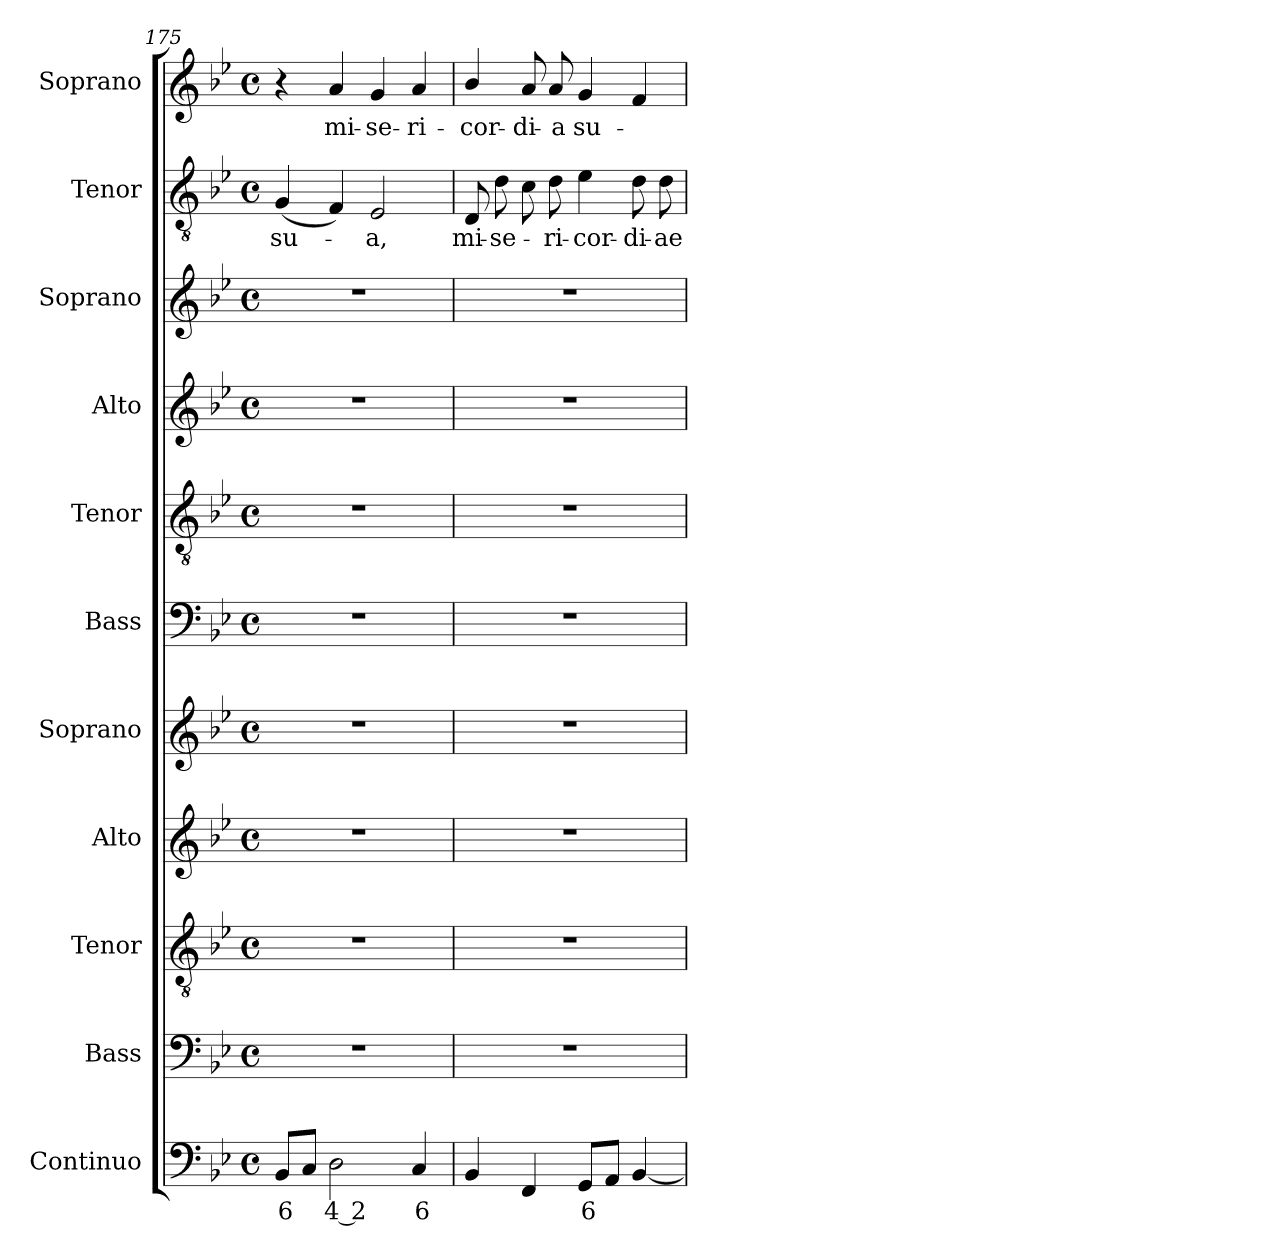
**kern	**text	**kern	**kern	**kern	**kern	**kern	**kern	**kern	**kern	**kern	**text	**kern	**text
*part11	*part11	*part10	*part9	*part8	*part7	*part6	*part5	*part4	*part3	*part2	*part2	*part1	*part1
*staff11	*staff11	*staff10	*staff9	*staff8	*staff7	*staff6	*staff5	*staff4	*staff3	*staff2	*staff2	*staff1	*staff1
*I"Continuo	*	*I"Bass	*I"Tenor	*I"Alto	*I"Soprano	*I"Bass	*I"Tenor	*I"Alto	*I"Soprano	*I"Tenor	*	*I"Soprano	*
*I'Cont.	*	*I'B.	*I'T.	*I'A.	*I'S.	*I'B.	*I'T.	*I'A.	*I'S.	*I'T.	*	*I'S.	*
!!LO:PB:g=z
*clefF4	*	*clefF4	*clefGv2	*clefG2	*clefG2	*clefF4	*clefGv2	*clefG2	*clefG2	*clefGv2	*	*clefG2	*
*	*	*	*ITrd7c12	*	*	*	*ITrd7c12	*	*	*ITrd7c12	*	*	*
*k[b-e-]	*	*k[b-e-]	*k[b-e-]	*k[b-e-]	*k[b-e-]	*k[b-e-]	*k[b-e-]	*k[b-e-]	*k[b-e-]	*k[b-e-]	*	*k[b-e-]	*
*B-:	*	*B-:	*B-:	*B-:	*B-:	*B-:	*B-:	*B-:	*B-:	*B-:	*	*B-:	*
*M4/4	*	*M4/4	*M4/4	*M4/4	*M4/4	*M4/4	*M4/4	*M4/4	*M4/4	*M4/4	*	*M4/4	*
*met(c)	*	*met(c)	*met(c)	*met(c)	*met(c)	*met(c)	*met(c)	*met(c)	*met(c)	*met(c)	*	*met(c)	*
=175	=175	=175	=175	=175	=175	=175	=175	=175	=175	=175	=175	=175	=175
!	!LO:LY:b:color=#000000	!	!	!	!	!	!	!	!	!	!	!	!
!	!	!	!	!	!	!	!	!	!	!	!LO:LY:b:color=#000000	!	!
8BB-i/L	6	1r	1r	1r	1r	1r	1r	1r	1r	(4GGi/	su-	4r	.
8Ci/J	.	.	.	.	.	.	.	.	.	.	.	.	.
!	!LO:LY:b:color=#000000	!	!	!	!	!	!	!	!	!	!	!	!
!	!	!	!	!	!	!	!	!	!	!	!	!	!LO:LY:b:color=#000000
2Di\	4 2	.	.	.	.	.	.	.	.	4FFi/)	.	4ai/	mi-
!	!	!	!	!	!	!	!	!	!	!	!LO:LY:b:color=#000000	!	!
!	!	!	!	!	!	!	!	!	!	!	!	!	!LO:LY:b:color=#000000
.	.	.	.	.	.	.	.	.	.	2EE-i/	-a,	4gi/	-se-
!	!LO:LY:b:color=#000000	!	!	!	!	!	!	!	!	!	!	!	!
!	!	!	!	!	!	!	!	!	!	!	!	!	!LO:LY:b:color=#000000
4Ci/	6	.	.	.	.	.	.	.	.	.	.	4ai/	-ri-
=176	=176	=176	=176	=176	=176	=176	=176	=176	=176	=176	=176	=176	=176
!	!	!	!	!	!	!	!	!	!	!	!LO:LY:b:color=#000000	!	!
!	!	!	!	!	!	!	!	!	!	!	!	!	!LO:LY:b:color=#000000
4BB-i/	.	1r	1r	1r	1r	1r	1r	1r	1r	8DDi/	mi-	4b-i/	-cor-
!	!	!	!	!	!	!	!	!	!	!	!LO:LY:b:color=#000000	!	!
.	.	.	.	.	.	.	.	.	.	8Di\	-se-	.	.
!	!	!	!	!	!	!	!	!	!	!	!	!	!LO:LY:b:color=#000000
4FFi/	.	.	.	.	.	.	.	.	.	8Ci\	.	8ai/	-di-
!	!	!	!	!	!	!	!	!	!	!	!LO:LY:b:color=#000000	!	!
!	!	!	!	!	!	!	!	!	!	!	!	!	!LO:LY:b:color=#000000
.	.	.	.	.	.	.	.	.	.	8Di\	-ri-	8ai/	-a
!	!LO:LY:b:color=#000000	!	!	!	!	!	!	!	!	!	!	!	!
!	!	!	!	!	!	!	!	!	!	!	!LO:LY:b:color=#000000	!	!
!	!	!	!	!	!	!	!	!	!	!	!	!	!LO:LY:b:color=#000000
8GGi/L	6	.	.	.	.	.	.	.	.	4E-i\	-cor-	4gi/	su-
8AAi/J	.	.	.	.	.	.	.	.	.	.	.	.	.
!	!	!	!	!	!	!	!	!	!	!	!LO:LY:b:color=#000000	!	!
[<4BB-i/	.	.	.	.	.	.	.	.	.	8Di\	-di-	4fi/	.
!	!	!	!	!	!	!	!	!	!	!	!LO:LY:b:color=#000000	!	!
.	.	.	.	.	.	.	.	.	.	8Di\	-ae	.	.
=	=	=	=	=	=	=	=	=	=	=	=	=	=
*-	*-	*-	*-	*-	*-	*-	*-	*-	*-	*-	*-	*-	*-
